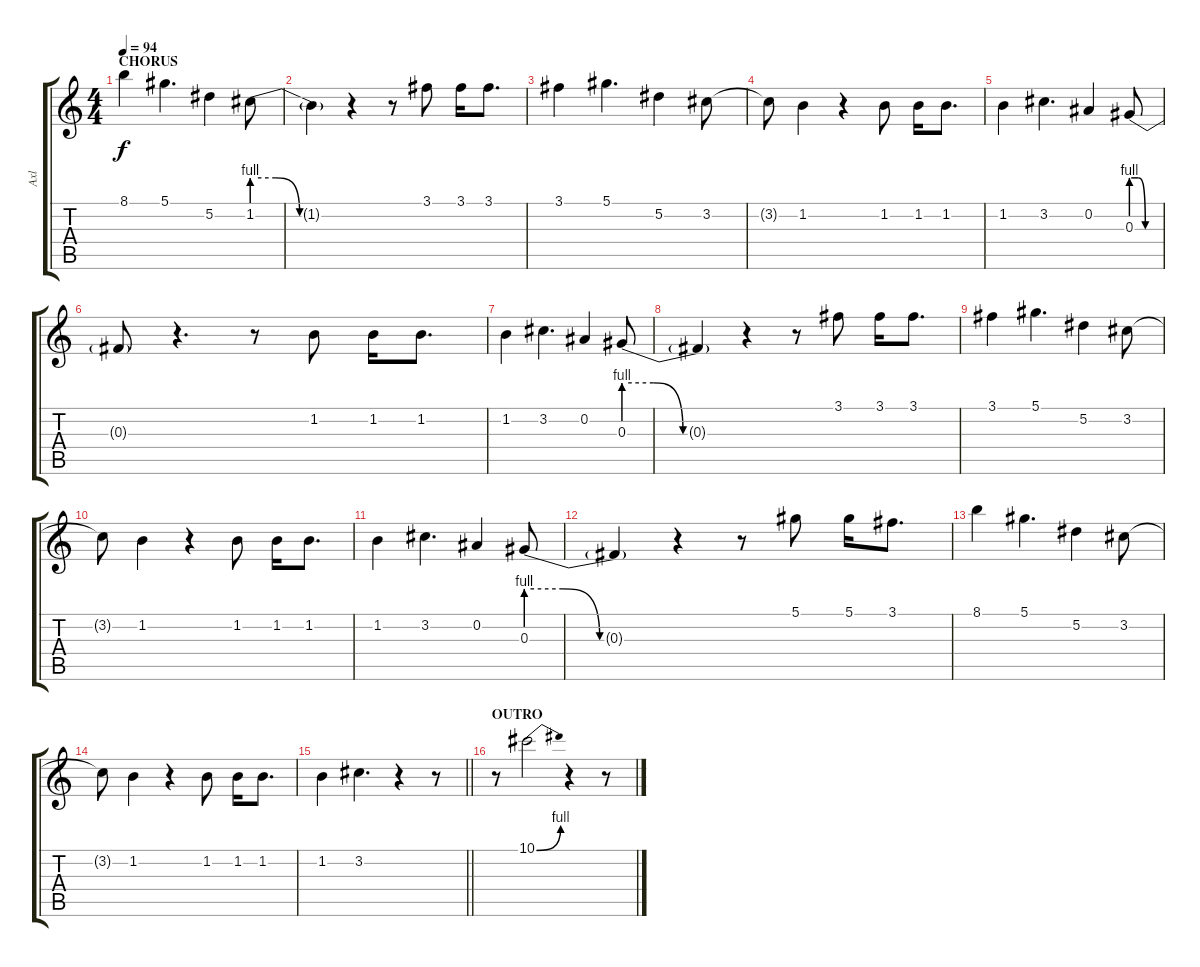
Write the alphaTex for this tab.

\track ("Axl" "Axl") {instrument overdrivenguitar}
\staff {score tabs}
\tuning (Eb4 Bb3 Gb3 Db3 Ab2 Eb2) {hide}
\ts (4 4)
\section ("" "CHORUS")
\tempo 94
\clef g2
\ks c
8.1.4{dy f} 5.1.4{d} 5.2.4 1.2{be (custom 0 4 15 4 30 0 60 0)}.8 |
1.2{t}.4 r.4 r.8 3.1.8 3.1.16 3.1.8{d} |
3.1.4 5.1.4{d} 5.2.4 3.2.8 |
3.2{t}.8 1.2.4 r.4 1.2.8 1.2.16 1.2.8{d} |
1.2.4 3.2.4{d} 0.2.4 0.3{be (custom 0 4 15 4 30 0 60 0)}.8 |
0.3{t}.8 r.4{d} r.8 1.2.8 1.2.16 1.2.8{d} |
1.2.4 3.2.4{d} 0.2.4 0.3{be (custom 0 4 15 4 30 0 60 0)}.8 |
0.3{t}.4 r.4 r.8 3.1.8 3.1.16 3.1.8{d} |
3.1.4 5.1.4{d} 5.2.4 3.2.8 |
3.2{t}.8 1.2.4 r.4 1.2.8 1.2.16 1.2.8{d} |
1.2.4 3.2.4{d} 0.2.4 0.3{be (custom 0 4 15 4 30 0 60 0)}.8 |
0.3{t}.4 r.4 r.8 5.1.8 5.1.16 3.1.8{d} |
8.1.4 5.1.4{d} 5.2.4 3.2.8 |
3.2{t}.8 1.2.4 r.4 1.2.8 1.2.16 1.2.8{d} |
\barLineRight lightlight
1.2.4 3.2.4{d} r.4 r.8 |
\section ("" "OUTRO")
r.8 10.1{be (bend 0 0 60 4)}.2 r.4 r.8
